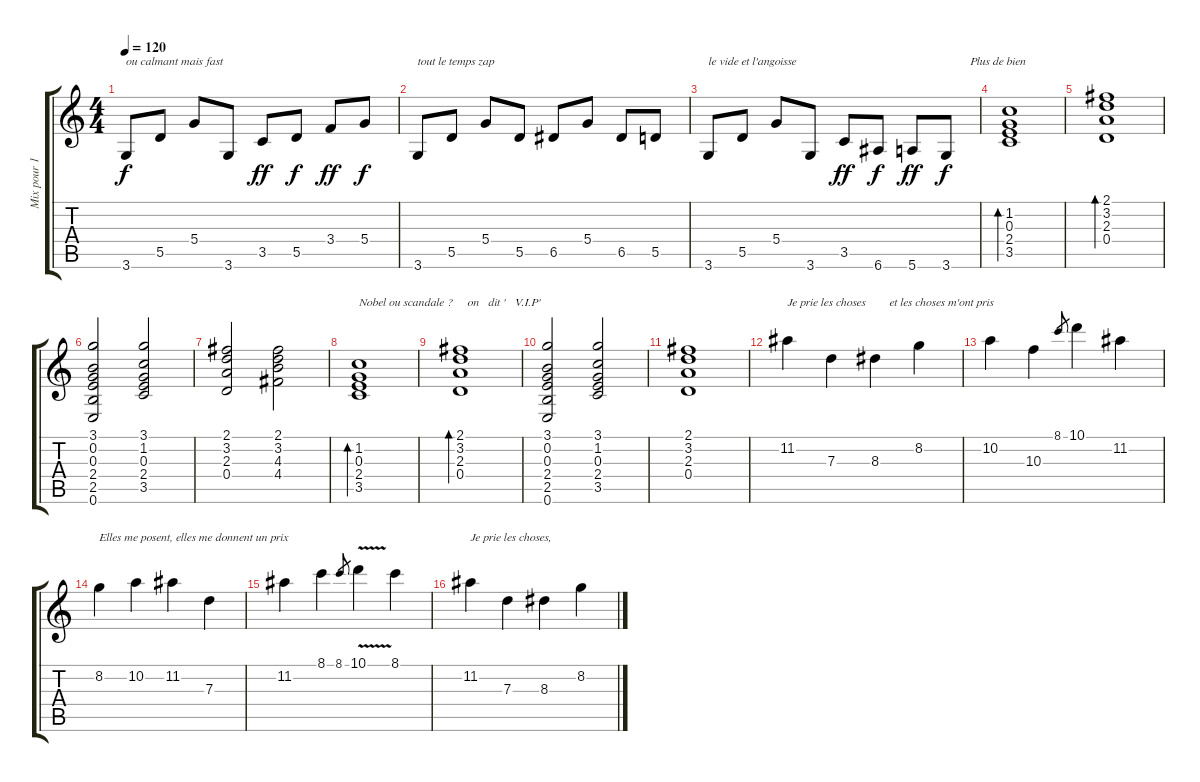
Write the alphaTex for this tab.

\track ("Mix pour 1 guitare par julien elkoubi" "Mix pour 1") {instrument electricguitarmuted}
\staff {score tabs}
\tuning (E4 B3 G3 D3 A2 E2) {hide}
\ts (4 4)
\tempo 120
\clef g2
\ks c
3.6.8{txt "ou calmant mais fast" dy f} 5.5.8 5.4.8 3.6.8 3.5.8{dy ff} 5.5.8{dy f} 3.4.8{dy ff} 5.4.8{dy f} |
3.6.8{txt "tout le temps zap "} 5.5.8 5.4.8 5.5.8 6.5.8 5.4.8 6.5.8 5.5.8 |
3.6.8{txt "le vide et l'angoisse"} 5.5.8 5.4.8 3.6.8 3.5.8{dy ff} 6.6.8{dy f} 5.6.8{dy ff} 3.6.8{txt "        Plus de bien " dy f} |
(1.2 0.3 2.4 3.5).1{bd 240} |
(2.1 3.2 2.3 0.4).1{bd 240 txt ""} |
(3.1 0.2 0.3 2.4 2.5 0.6).2 (3.1 1.2 0.3 2.4 3.5).2 |
(2.1 3.2 2.3 0.4).2{txt ""} (2.1 3.2 4.3 4.4).2 |
(1.2 0.3 2.4 3.5).1{bd 240 txt "Nobel ou scandale ?     on   dit '   V.I.P'"} |
(2.1 3.2 2.3 0.4).1{bd 240} |
(3.1 0.2 0.3 2.4 2.5 0.6).2 (3.1 1.2 0.3 2.4 3.5).2 |
(2.1 3.2 2.3 0.4).1 |
11.2.4{txt "Je prie les choses        et les choses m'ont pris"} 7.3.4 8.3.4 8.2.4 |
10.2.4 10.3.4 8.1.8{gr} 10.1.4 11.2.4 |
8.2.4{txt "Elles me posent, elles me donnent un prix"} 10.2.4 11.2.4 7.3.4 |
11.2.4 8.1.4 8.1.8{gr} 10.1{v}.4 8.1.4 |
11.2.4{txt "Je prie les choses,"} 7.3.4 8.3.4 8.2.4
